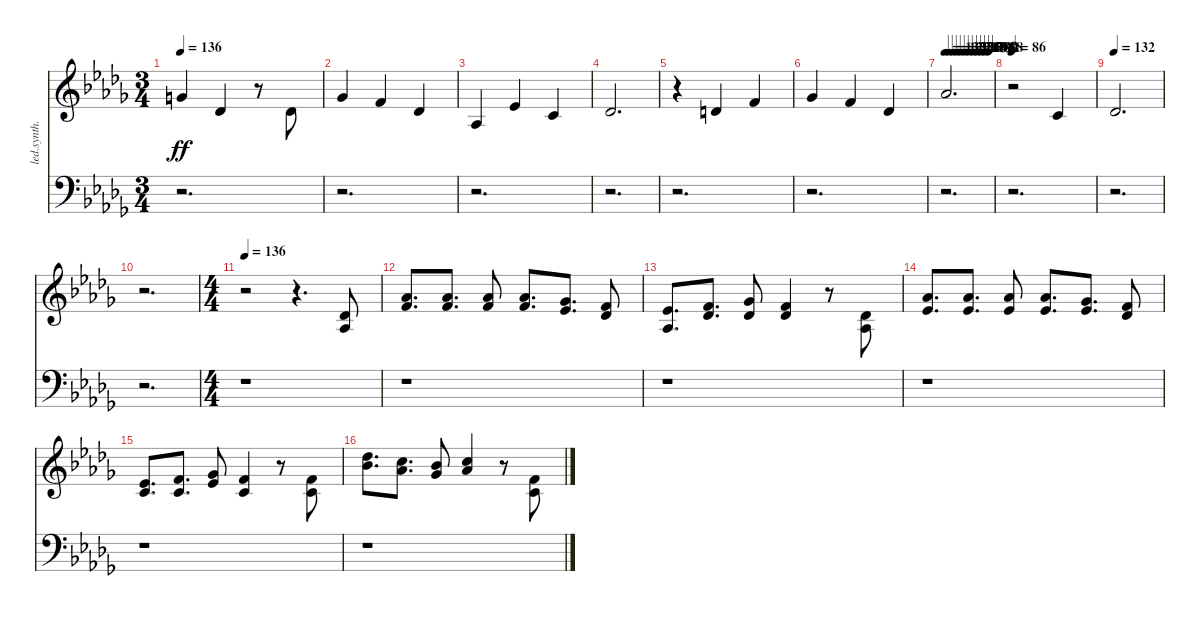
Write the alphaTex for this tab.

\bracketExtendMode nobrackets
\track ("Vocal" "led.synth.") {instrument lead2sawtooth}
\staff {score}
\tuning (E4 B3 G3 D3 A2 E2)
\ts (3 4)
\tempo 136
\clef g2
\ks db
3.1{acc forcenatural}.4{dy ff beam Up} 2.2{acc b}.4{beam Up} r.8{beam Down} 2.2{acc b}.8{beam Up} |
2.1{acc b}.4{beam Up} 1.1{acc forcenatural}.4{beam Up} 2.2{acc b}.4{beam Up} |
1.3{acc b}.4{beam Up} 4.2{acc b}.4{beam Up} 1.2{acc forcenatural}.4{beam Up} |
2.2{acc b}.2{d beam Up} |
r.4{beam Down} 3.2{acc forcenatural}.4{beam Up} 1.1{acc forcenatural}.4{beam Up} |
2.1{acc b}.4{beam Up} 1.1{acc forcenatural}.4{beam Up} 2.2{acc b}.4{beam Up} |
\tempo 133
\tempo (129 0.0833333)
\tempo (125 0.166667)
\tempo (121 0.25)
\tempo (117 0.333333)
\tempo (113 0.416667)
\tempo (108 0.5)
\tempo (104 0.583333)
\tempo (100 0.666667)
\tempo (96 0.75)
\tempo (92 0.833333)
\tempo (88 0.916667)
4.1{acc b}.2{d beam Up} |
\tempo 86
r.2{beam Down} 1.2{acc forcenatural}.4{beam Up} |
\tempo 132
2.2{acc b}.2{d beam Up} |
r.2{d beam Down} |
\ts (4 4)
\tempo 136
r.2{beam Down} r.4{d beam Down} (6.4{acc b} 6.3{acc b}).8{beam Up} |
(6.2{acc forcenatural} 4.1{acc b}).8{d beam Up} (6.2{acc forcenatural} 4.1{acc b}).8{d beam Up} (6.2{acc forcenatural} 4.1{acc b}).8{beam Up} (6.2{acc forcenatural} 4.1{acc b}).8{d beam Up} (4.2{acc b} 2.1{acc b}).8{d beam Up} (6.3{acc b} 6.2{acc forcenatural}).8{beam Up} |
(6.4{acc b} 4.2{acc b}).8{d beam Up} (6.3{acc b} 6.2{acc forcenatural}).8{d beam Up} (2.2{acc b} 2.1{acc b}).8{beam Up} (6.3{acc b} 6.2{acc forcenatural}).4{beam Up} r.8{beam Down} (6.4{acc b} 6.3{acc b}).8{beam Up} |
(4.2{acc b} 4.1{acc b}).8{d beam Up} (4.2{acc b} 4.1{acc b}).8{d beam Up} (4.2{acc b} 4.1{acc b}).8{beam Up} (4.2{acc b} 4.1{acc b}).8{d beam Up} (8.3{acc b} 7.2{acc b}).8{d beam Up} (2.2{acc b} 1.1{acc forcenatural}).8{beam Up} |
(5.3{acc forcenatural} 4.2{acc b}).8{d beam Up} (1.2{acc forcenatural} 1.1{acc forcenatural}).8{d beam Up} (4.2{acc b} 2.1{acc b}).8{beam Up} (1.2{acc forcenatural} 1.1{acc forcenatural}).4{beam Up} r.8{beam Down} (1.2{acc forcenatural} 1.1{acc forcenatural}).8{beam Up} |
(11.2{acc b} 9.1{acc b}).8{d beam Down} (13.3{acc b} 13.2{acc forcenatural}).8{d beam Down} (11.3{acc b} 11.2{acc b}).8{beam Up} (13.3{acc b} 13.2{acc forcenatural}).4{beam Up} r.8{beam Down} (1.2{acc forcenatural} 1.1{acc forcenatural}).8{beam Up}
\staff {score}
\tuning (G2 D2 A1 E1)
\clef f4
\ottava regular
\simile none
\ks db
r.2{d dy ff beam Down} |
r.2{d beam Down} |
r.2{d beam Down} |
r.2{d beam Down} |
r.2{d beam Down} |
r.2{d beam Down} |
r.2{d beam Down} |
r.2{d beam Down} |
r.2{d beam Down} |
r.2{d beam Down} |
r.1{beam Down} |
r.1{beam Down} |
r.1{beam Down} |
r.1{beam Down} |
r.1{beam Down} |
r.1{beam Down}
